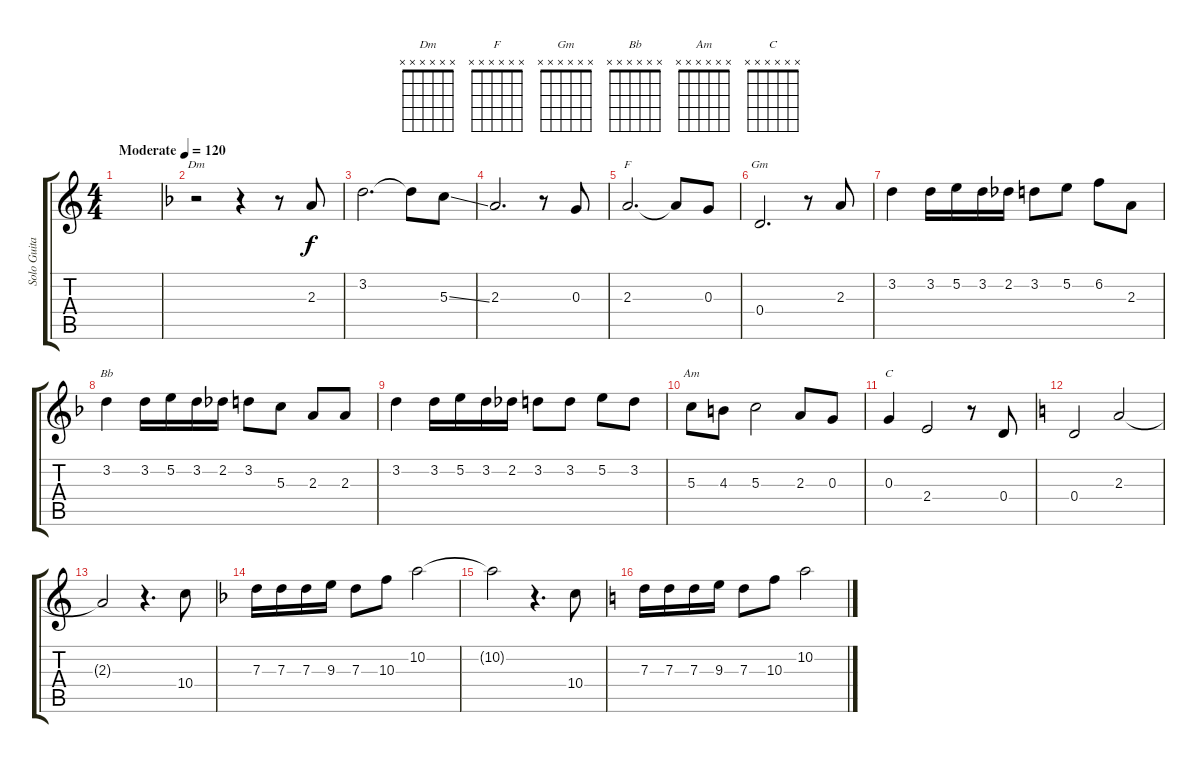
\track ("Solo Guitar" "Solo Guita") {instrument electricguitarclean}
\staff {score tabs}
\tuning (E4 B3 G3 D3 A2 E2) {hide}
\chord ("Dm" x x x x x x)
\chord ("F" x x x x x x)
\chord ("Gm" x x x x x x)
\chord ("Bb" x x x x x x)
\chord ("Am" x x x x x x)
\chord ("C" x x x x x x)
\ts (4 4)
\tempo (120 "Moderate")
\clef g2
\ks c
|
\ks dminor
r.2{ch "Dm"} r.4 r.8 2.3.8 |
3.2.2{d} 3.2{t}.8 5.3{ss}.8 |
2.3.2{d} r.8 0.3.8 |
2.3.2{d ch "F"} 2.3{t}.8 0.3.8 |
0.4.2{d ch "Gm"} r.8 2.3.8 |
3.2.4 3.2.16 5.2.16 3.2.16 2.2.16 3.2.8 5.2.8 6.2.8 2.3.8 |
3.2.4{ch "Bb"} 3.2.16 5.2.16 3.2.16 2.2.16 3.2.8 5.3.8 2.3.8 2.3.8 |
3.2.4 3.2.16 5.2.16 3.2.16 2.2.16 3.2.8 3.2.8 5.2.8 3.2.8 |
5.3.8{ch "Am"} 4.3.8 5.3.2 2.3.8 0.3.8 |
0.3.4{ch "C"} 2.4.2 r.8 0.4.8 |
\ks c
0.4.2 2.3.2 |
2.3{t}.2 r.4{d} 10.4.8 |
\ks dminor
7.3.16 7.3.16 7.3.16 9.3.16 7.3.8 10.3.8 10.2.2 |
10.2{t}.2 r.4{d} 10.4.8 |
\ks c
7.3.16 7.3.16 7.3.16 9.3.16 7.3.8 10.3.8 10.2.2
